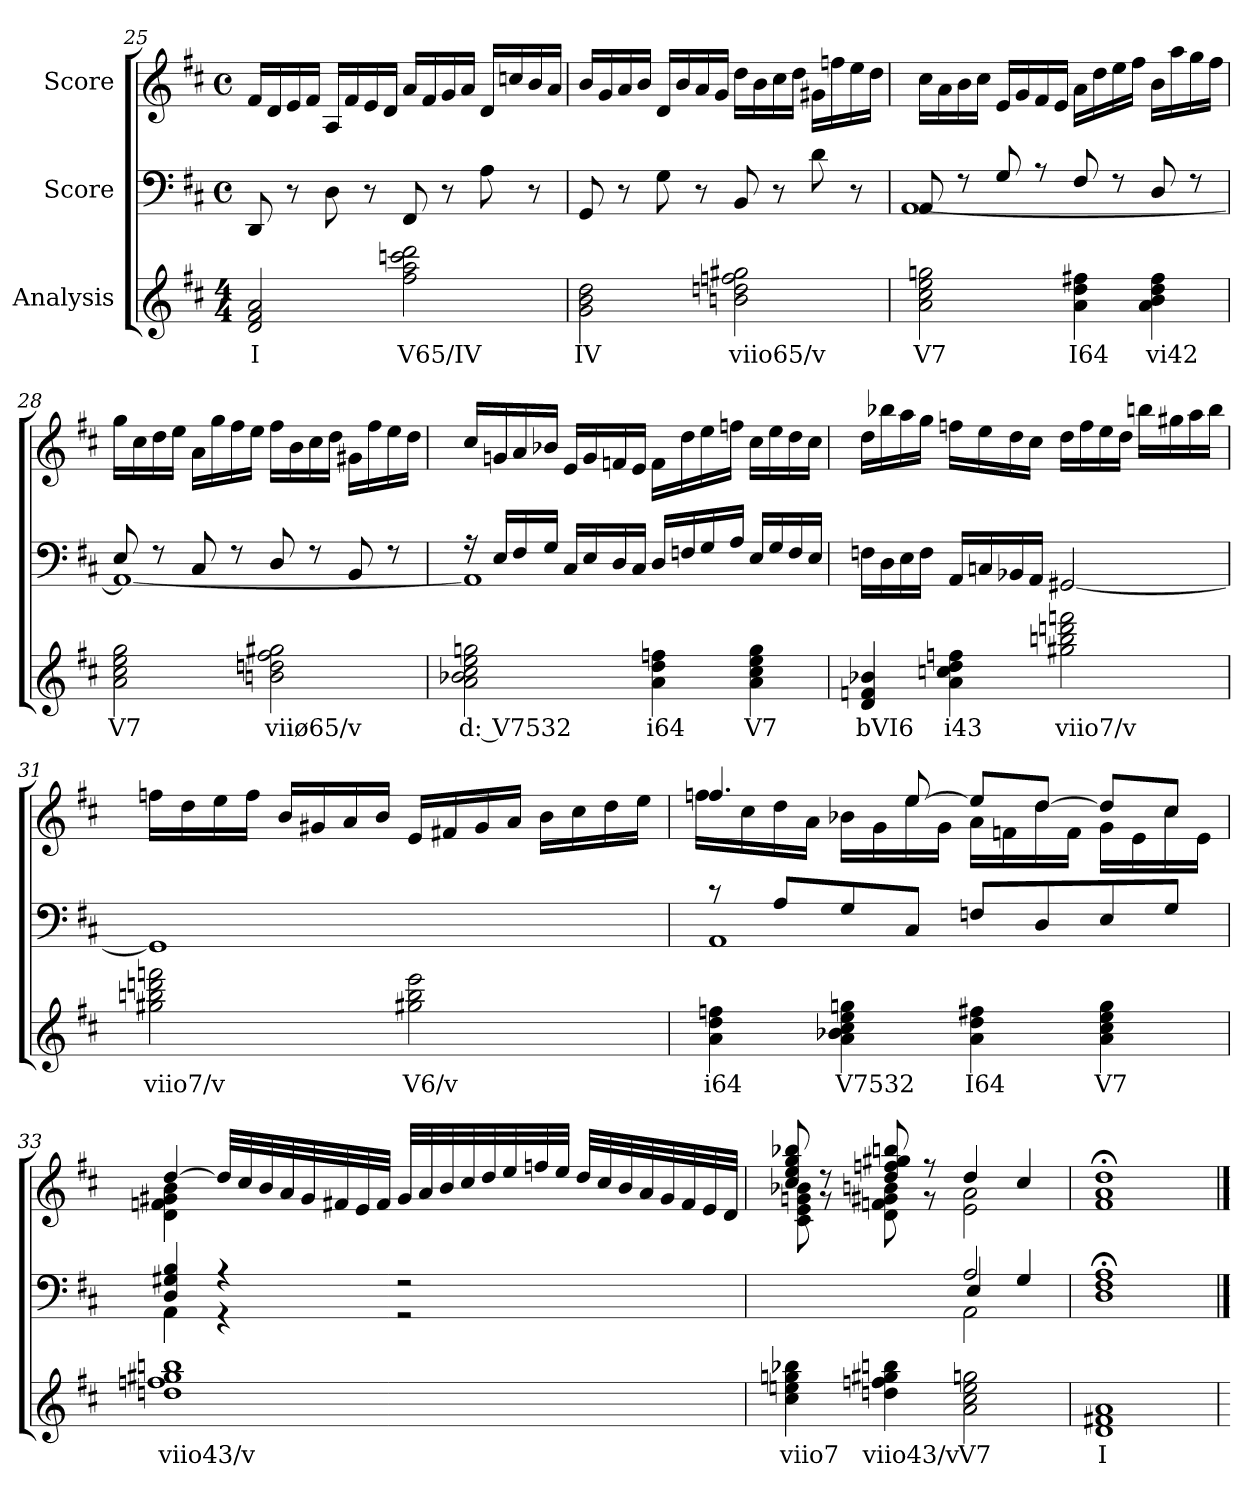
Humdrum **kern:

**kern	**text	**kern	**kern
*part3	*part3	*part2	*part1
*staff3	*staff3	*staff2	*staff1
*I"Analysis	*	*I"Score	*I"Score
*	*	*clefF4	*clefG2
*k[f#c#]	*	*k[f#c#]	*k[f#c#]
*M4/4	*	*M4/4	*M4/4
*	*	*met(c)	*met(c)
=25	=25	=25	=25
2d 2f# 2a	I	8DD/	16f#/LL
.	.	.	16d/
.	.	8r	16e/
.	.	.	16f#/JJ
.	.	8D\	16A/LL
.	.	.	16f#/
.	.	8r	16e/
.	.	.	16d/JJ
2ff# 2aa 2cccn 2ddd	V65/IV	8FF#/	16a/LL
.	.	.	16f#/
.	.	8r	16g/
.	.	.	16a/JJ
.	.	8A\	16d/LL
.	.	.	16ccn/
.	.	8r	16b/
.	.	.	16a/JJ
!!LO:PB:g=z
=26	=26	=26	=26
2g 2b 2dd	IV	8GG/	16b/LL
.	.	.	16g/
.	.	8r	16a/
.	.	.	16b/JJ
.	.	8G\	16d/LL
.	.	.	16b/
.	.	8r	16a/
.	.	.	16g/JJ
2bn 2ddn 2ffn 2gg#X	viio65/v	8BB/	16dd\LL
.	.	.	16b\
.	.	8r	16cc#\
.	.	.	16dd\JJ
.	.	8d\	16g#X\LL
.	.	.	16ffn\
.	.	8r	16ee\
.	.	.	16dd\JJ
=27	=27	=27	=27
*	*	*^	*
2a 2cc# 2ee 2ggn	V7	8AA/	[1AA	16cc#\LL
.	.	.	.	16a\
.	.	8r	.	16b\
.	.	.	.	16cc#\JJ
.	.	8G/	.	16e/LL
.	.	.	.	16g/
.	.	8r	.	16f#/
.	.	.	.	16e/JJ
4a 4dd 4ff#X	I64	8F#/	.	16a\LL
.	.	.	.	16dd\
.	.	8r	.	16ee\
.	.	.	.	16ff#\JJ
4a 4b 4dd 4ff#	vi42	8D/	.	16b\LL
.	.	.	.	16aa\
.	.	8r	.	16gg\
.	.	.	.	16ff#\JJ
=28	=28	=28	=28	=28
2a 2cc# 2ee 2gg	V7	8E/	1AA_	16gg\LL
.	.	.	.	16cc#\
.	.	8r	.	16dd\
.	.	.	.	16ee\JJ
.	.	8C#/	.	16a\LL
.	.	.	.	16gg\
.	.	8r	.	16ff#\
.	.	.	.	16ee\JJ
2bn 2ddn 2ff# 2gg#X	viiø65/v	8D/	.	16ff#\LL
.	.	.	.	16b\
.	.	8r	.	16cc#\
.	.	.	.	16dd\JJ
.	.	8BB/	.	16g#X\LL
.	.	.	.	16ff#\
.	.	8r	.	16ee\
.	.	.	.	16dd\JJ
!!LO:LB:g=z
=29	=29	=29	=29	=29
2a 2b-X 2cc# 2ee 2ggn	d: V7532	16r	1AA]	16cc#/LL
.	.	16E/LL	.	16gn/
.	.	16F#/	.	16a/
.	.	16G/JJ	.	16b-X/JJ
.	.	16C#/LL	.	16e/LL
.	.	16E/	.	16g/
.	.	16D/	.	16fn/
.	.	16C#/JJ	.	16e/JJ
4a 4dd 4ffn	i64	16D/LL	.	16f\LL
.	.	16Fn/	.	16dd\
.	.	16G/	.	16ee\
.	.	16A/JJ	.	16ffn\JJ
4a 4cc# 4ee 4gg	V7	16E/LL	.	16cc#\LL
.	.	16G/	.	16ee\
.	.	16F/	.	16dd\
.	.	16E/JJ	.	16cc#\JJ
*	*	*v	*v	*
=30	=30	=30	=30
4d 4fn 4b-X	bVI6	16Fn\LL	16dd\LL
.	.	16D\	16bb-X\
.	.	16E\	16aa\
.	.	16F\JJ	16gg\JJ
4a 4ccn 4dd 4ffn	i43	16AA/LL	16ffn\LL
.	.	16Cn/	16ee\
.	.	16BB-X/	16dd\
.	.	16AA/JJ	16cc#\JJ
2gg#X 2bbn 2dddn 2fffn	viio7/v	[2GG#X/	16dd\LL
.	.	.	16ff\
.	.	.	16ee\
.	.	.	16dd\JJ
.	.	.	16bbn\LL
.	.	.	16gg#X\
.	.	.	16aa\
.	.	.	16bb\JJ
!!LO:LB:g=z
=31	=31	=31	=31
2gg#X 2bbn 2dddn 2fffn	viio7/v	1GG#]	16ffn\LL
.	.	.	16dd\
.	.	.	16ee\
.	.	.	16ff\JJ
.	.	.	16b/LL
.	.	.	16g#X/
.	.	.	16a/
.	.	.	16b/JJ
2gg#X 2bb 2eee	V6/v	.	16e/LL
.	.	.	16f#X/
.	.	.	16g#/
.	.	.	16a/JJ
.	.	.	16b\LL
.	.	.	16cc#\
.	.	.	16dd\
.	.	.	16ee\JJ
=32	=32	=32	=32
*	*	*^	*^
4a 4dd 4ffn	i64	8r	1AA	4.ffn/	16ff\LL
.	.	.	.	.	16cc#\
.	.	8A/L	.	.	16dd\
.	.	.	.	.	16a\JJ
4a 4b-X 4cc# 4ee 4ggn	V7532	8G/	.	.	16b-X\LL
.	.	.	.	.	16g\
.	.	8C#/J	.	[8ee/	16ee\
.	.	.	.	.	16g\JJ
4a 4dd 4ff#X	I64	8Fn/L	.	8ee/L]	16a\LL
.	.	.	.	.	16fn\
.	.	8D/	.	[8dd/J	16dd\
.	.	.	.	.	16f\JJ
4a 4cc# 4ee 4gg	V7	8E/	.	8dd/L]	16g\LL
.	.	.	.	.	16e\
.	.	8G/J	.	8cc#/J	16cc#\
.	.	.	.	.	16e\JJ
!!LO:LB:g=z	!!
=33	=33	=33	=33	=33	=33
1ddn 1ffn 1gg#X 1bbn	viio43/v	4D/ 4G#X/ 4B/	4AA\	[4dd/	4d\ 4fn\ 4g#X\ 4b\
.	.	4r	4r	32dd/LLL]	4ryy
.	.	.	.	32cc#/	.
.	.	.	.	32b/	.
.	.	.	.	32a/	.
.	.	.	.	32g#i/	.
.	.	.	.	32f#X/	.
.	.	.	.	32e/	.
.	.	.	.	32f#/JJJ	.
.	.	2r	2r	32g#/LLL	2ryy
.	.	.	.	32a/	.
.	.	.	.	32b/	.
.	.	.	.	32cc#/	.
.	.	.	.	32dd/	.
.	.	.	.	32ee/	.
.	.	.	.	32ffn/	.
.	.	.	.	32ee/JJJ	.
.	.	.	.	32dd/LLL	.
.	.	.	.	32cc#/	.
.	.	.	.	32b/	.
.	.	.	.	32a/	.
.	.	.	.	32g#/	.
.	.	.	.	32f#/	.
.	.	.	.	32e/	.
.	.	.	.	32d/JJJ	.
*	*	*v	*v	*	*
=34	=34	=34	=34	=34
*	*	*^	*	*
*	*	*	*^	*	*
4cc# 4een 4ggn 4bb-X	viio7	2ryy	2ryy	2ryy	8cc#/ 8ee/ 8gg/ 8bb-X/	8c#\ 8e\ 8gn\ 8b-X\
.	.	.	.	.	8r	8r
4ddn 4ffn 4gg#X 4bbn	viio43/v	.	.	.	8dd/ 8ffn/ 8gg#X/ 8bbn/	8d\ 8fn\ 8g#X\ 8bn\
.	.	.	.	.	8r	8r
2a 2cc# 2ee 2ggn	V7	2A/	2AA\	4E/	4dd/	2e\ 2a\
.	.	.	.	4G/	4cc#/	.
=35	=35	=35	=35	=35	=35	=35
1d 1f#X 1a	I	1A;	1D	1F#	1dd;<	1f# 1a
*	*	*v	*v	*v	*	*
*	*	*	*v	*v
=	==	==	==
*-	*-	*-	*-
